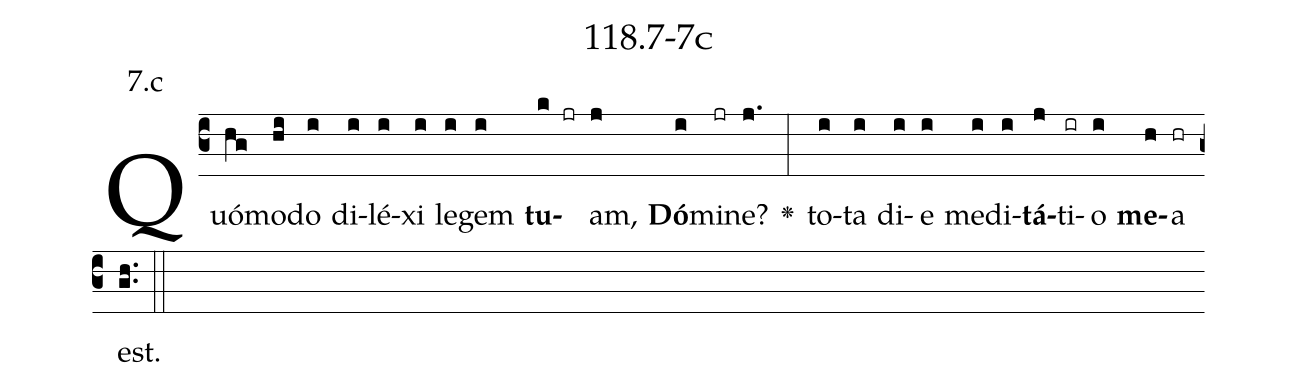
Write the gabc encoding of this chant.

name: 118.7-7c;
annotation: 7.c;
%%
(c3)Quó(hg)mo(hi)do(i) di(i)lé(i)xi(i) le(i)gem(i) <b>tu</b>(k jr)am,(j) <b>Dó</b>(i)mi(jr)ne?(j.) <v>\greheightstar</v>(:) to(i)ta(i) di(i)e(i) me(i)di(i)<b>tá</b>(j)ti(ir)o(i) <b>me</b>(h)a(hr) est.(gh..) (::)


%E(i) u(i) o(j) u(i) a(h) e.(gh..) (::)
